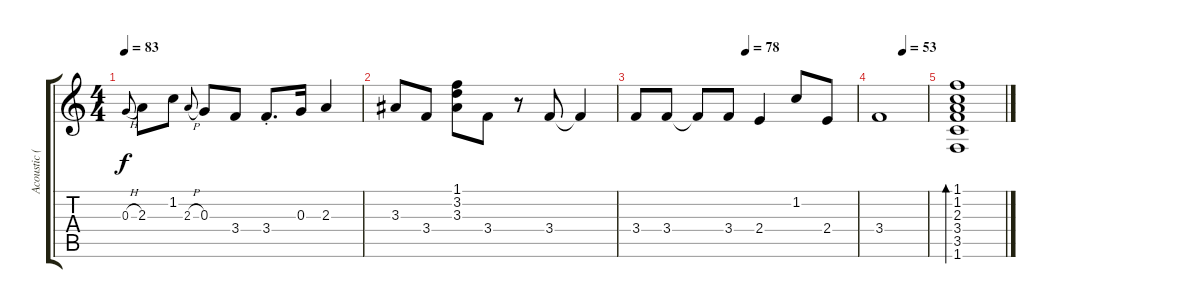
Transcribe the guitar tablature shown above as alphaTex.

\track ("Acoustic (Perkins)" "Acoustic (") {instrument acousticguitarsteel}
\staff {score tabs}
\tuning (E4 B3 G3 D3 A2 E2) {hide}
\ts (4 4)
\tempo 83
\clef g2
\ks c
0.3{h}.8{gr onbeat dy f} 2.3.8 1.2.8 2.3{h}.8{gr onbeat} 0.3.8 3.4.8 3.4{st}.8{d} 0.3.16 2.3.4 |
3.3.8 3.4.8 (1.1 3.2 3.3).8 3.4.8 r.8 3.4.8 3.4{t}.4 |
\tempo (78 0.5)
3.4.8 3.4.8 3.4{t}.8 3.4.8 2.4.4 1.2.8 2.4.8 |
\tempo (53 0.5)
3.4.1 |
(1.1 1.2 2.3 3.4 3.5 1.6).1{bd 60}
